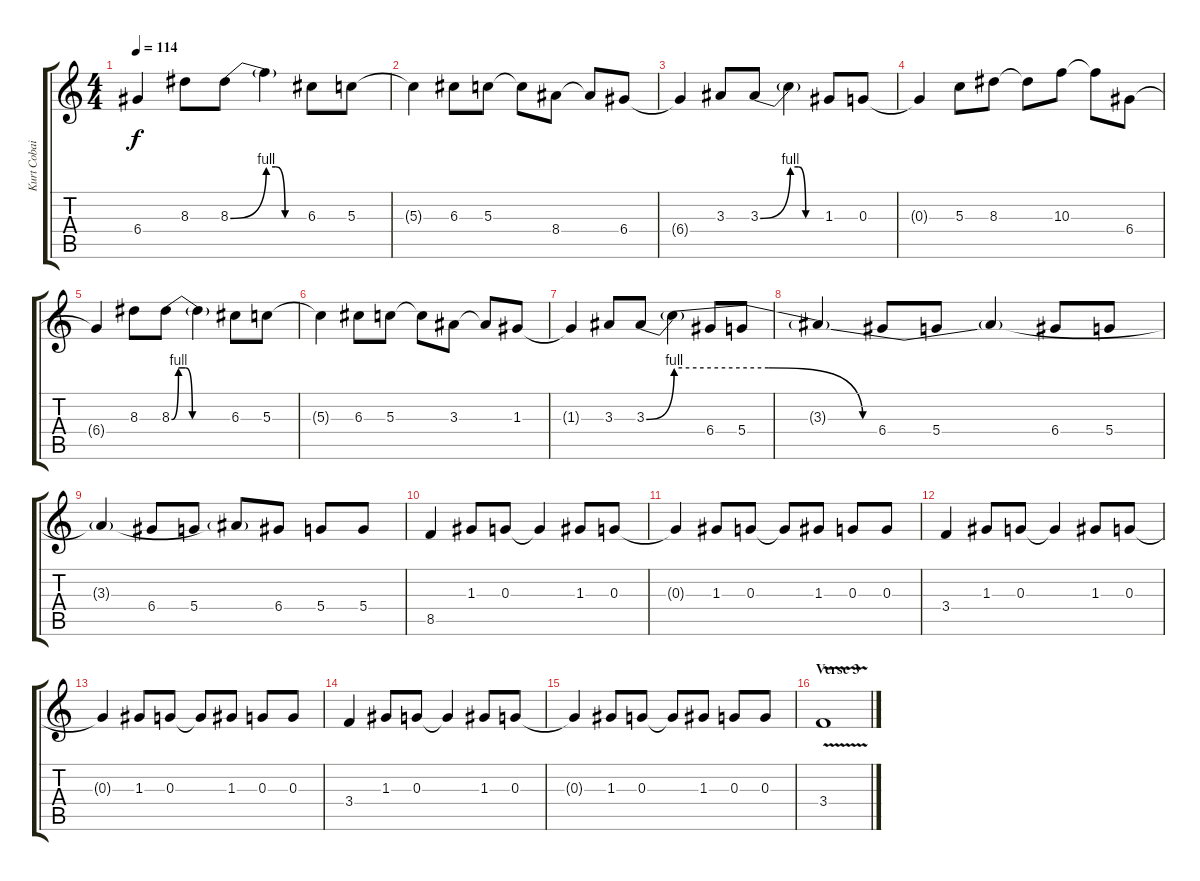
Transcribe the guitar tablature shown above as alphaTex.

\track ("Kurt Cobain - Guitar Solo" "Kurt Cobai") {instrument distortionguitar}
\staff {score tabs}
\tuning (E4 B3 G3 D3 A2 E2) {hide}
\ts (4 4)
\tempo 114
\clef g2
\ks c
6.4{t}.4{dy f} 8.3.8 8.3{be (bend 0 0 60 4)}.8 8.3{be (custom 0 4 15 4 30 0 60 0) t}.4 6.3.8 5.3.8 |
5.3{t}.4 6.3.8 5.3.8 5.3{t}.8 8.4.8 8.4{t}.8 6.4.8 |
6.4{t}.4 3.3.8 3.3{be (bend 0 0 60 4)}.8 3.3{be (custom 0 4 15 4 30 0 60 0) t}.4 1.3.8 0.3.8 |
0.3{t}.4 5.3.8 8.3.8 8.3{t}.8 10.3.8 10.3{t}.8 6.4.8 |
6.4{t}.4 8.3.8 8.3{be (custom 0 0 15 4 30 4 45 0 60 0)}.8 8.3{be (hold 0 0 60 0) t}.4 6.3.8 5.3.8 |
5.3{t}.4 6.3.8 5.3.8 5.3{t}.8 3.3.8 3.3{t}.8 1.3.8 |
1.3{t}.4 3.3.8 3.3{be (bend 0 0 60 4)}.8 3.3{be (custom 0 4 15 4 30 0 60 0) t}.4 6.4.8 5.4.8 |
3.3{t}.4 6.4.8 5.4.8 3.3{t}.4 6.4.8 5.4.8 |
3.3{t}.4 6.4.8 5.4.8 3.3{t}.8 6.4.8 5.4.8 5.4.8 |
8.5.4 1.3.8 0.3.8 0.3{t}.4 1.3.8 0.3.8 |
0.3{t}.4 1.3.8 0.3.8 0.3{t}.8 1.3.8 0.3.8 0.3.8 |
3.4.4 1.3.8 0.3.8 0.3{t}.4 1.3.8 0.3.8 |
0.3{t}.4 1.3.8 0.3.8 0.3{t}.8 1.3.8 0.3.8 0.3.8 |
3.4.4 1.3.8 0.3.8 0.3{t}.4 1.3.8 0.3.8 |
0.3{t}.4 1.3.8 0.3.8 0.3{t}.8 1.3.8 0.3.8 0.3.8 |
\section ("" "Verse 3")
3.4{v}.1
